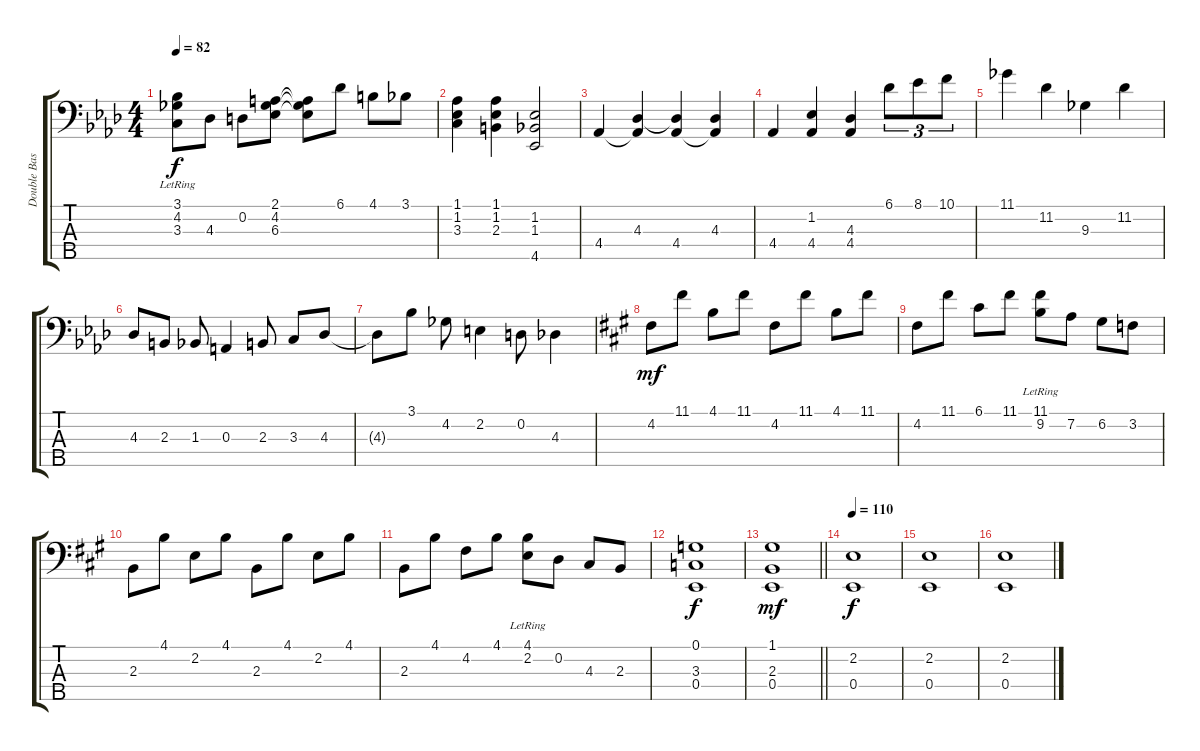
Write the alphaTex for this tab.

\track ("Double Bass" "Double Bas") {instrument acousticbass}
\staff {score tabs}
\tuning (G2 D2 A1 E1 B0) {hide}
\ts (4 4)
\tempo 82
\clef f4
\ks ab
(3.1{lr} 4.2{lr} 3.3).8{dy f} 4.3.8 0.2.8 (2.1 4.2 6.3).8 (2.1{t} 4.2{t} 6.3{t}).8 6.1.8 4.1.8 3.1.8 |
(1.1 1.2 3.3).4 (1.1 1.2 2.3).4 (1.2 1.3 4.5).2 |
4.4.4 (4.3 4.4{t}).4 (4.3{t} 4.4).4 (4.3 4.4{t}).4 |
4.4.4 (1.2 4.4).4 (4.3 4.4).4 6.1.8{tu (3 2)} 8.1.8{tu (3 2)} 10.1.8{tu (3 2)} |
11.1.4 11.2.4 9.3.4 11.2.4 |
4.3.8 2.3.8 1.3.8 0.3.4 2.3.8 3.3.8 4.3.8 |
4.3{t}.8 3.1.8 4.2.8 2.2.4 0.2.8 4.3.4 |
\ks a
4.2.8{dy mf} 11.1.8 4.1.8 11.1.8 4.2.8 11.1.8 4.1.8 11.1.8 |
4.2.8 11.1.8 6.1.8 11.1.8 (11.1{lr} 9.2).8 7.2.8 6.2.8 3.2.8 |
2.3.8 4.1.8 2.2.8 4.1.8 2.3.8 4.1.8 2.2.8 4.1.8 |
2.3.8 4.1.8 4.2.8 4.1.8 (4.1{lr} 2.2).8 0.2.8 4.3.8 2.3.8 |
(0.1 3.3 0.4).1{dy f} |
\barLineRight lightlight
(1.1 2.3 0.4).1{dy mf} |
\tempo 110
(2.2 0.4).1{dy f} |
(2.2 0.4).1 |
(2.2 0.4).1
